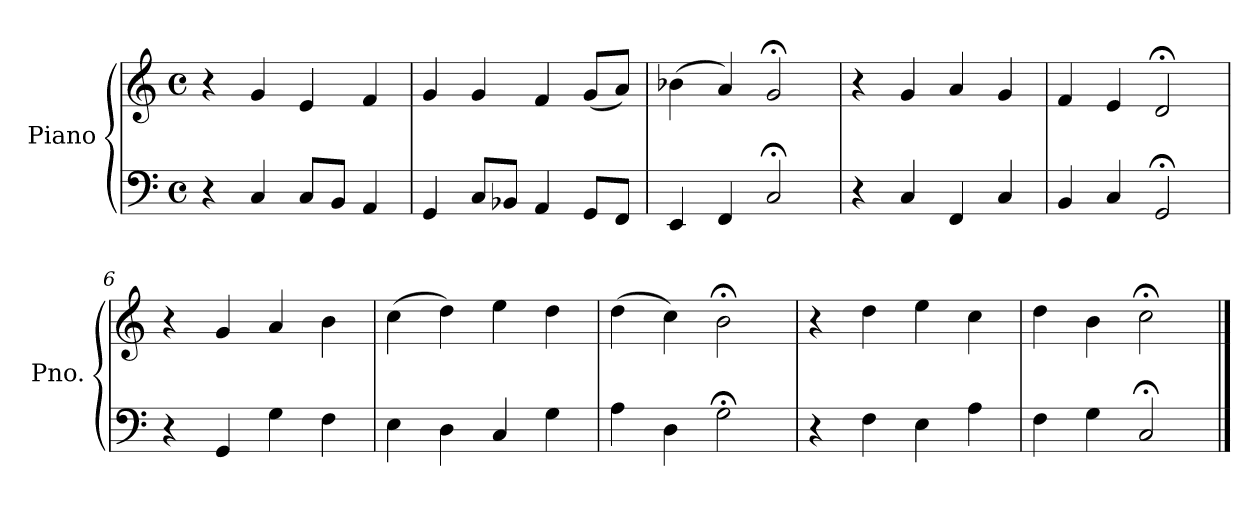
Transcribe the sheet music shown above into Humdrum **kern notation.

**kern	**kern
*part1	*part1
*staff2	*staff1
*I"Piano	*
*I'Pno.	*
*clefF4	*clefG2
*k[]	*k[]
*M4/4	*M4/4
*met(c)	*met(c)
=1	=1
4r	4r
4C/	4g/
8C/L	4e/
8BB/J	.
4AA/	4f/
=2	=2
4GG/	4g/
8C/L	4g/
8BB-X/J	.
4AA/	4f/
8GG/L	(8g/L
8FF/J	8a/J)
=3	=3
4EE/	(4b-X\
4FF/	4a/)
2C;</	2g;</
=4	=4
4r	4r
4C/	4g/
4FF/	4a/
4C/	4g/
=5	=5
4BB/	4f/
4C/	4e/
2GG;</	2d;</
=6	=6
4r	4r
4GG/	4g/
4G\	4a/
4F\	4b\
=7	=7
4E\	(4cc\
4D\	4dd\)
4C/	4ee\
4G\	4dd\
!!LO:LB:g=z
=8	=8
4A\	(4dd\
4D\	4cc\)
2G;<\	2b;<\
=9	=9
4r	4r
4F\	4dd\
4E\	4ee\
4A\	4cc\
=10	=10
4F\	4dd\
4G\	4b\
2C;</	2cc;<\
==	==
*-	*-
